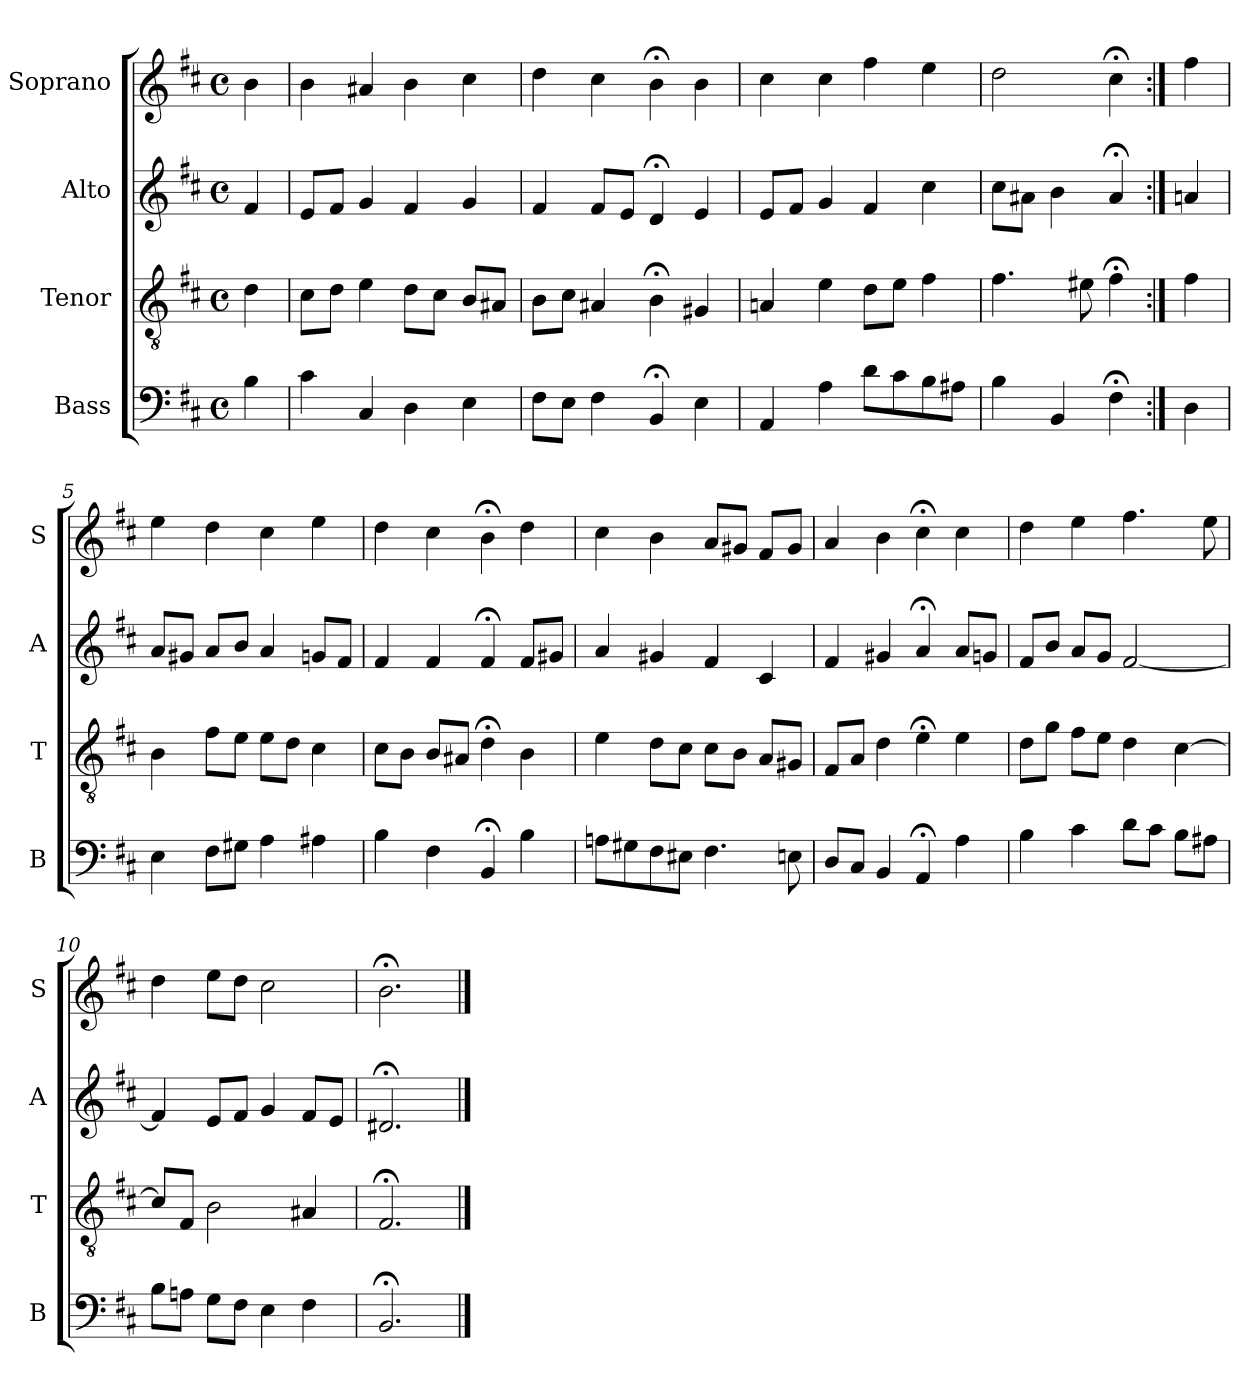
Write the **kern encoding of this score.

**kern	**kern	**kern	**kern
*part4	*part3	*part2	*part1
*staff4	*staff3	*staff2	*staff1
*I"Bass	*I"Tenor	*I"Alto	*I"Soprano
*I'B	*I'T	*I'A	*I'S
*clefF4	*clefGv2	*clefG2	*clefG2
*k[f#c#]	*k[f#c#]	*k[f#c#]	*k[f#c#]
*b:	*b:	*b:	*b:
*M4/4	*M4/4	*M4/4	*M4/4
*met(c)	*met(c)	*met(c)	*met(c)
*MM100	*MM100	*MM100	*MM100
=	=	=	=
4B	4d	4f#	4b
=1	=1	=1	=1
4c#	8c#L	8eL	4b
.	8dJ	8f#J	.
4C#	4e	4g	4a#X
4D	8dL	4f#	4b
.	8c#J	.	.
4E	8BL	4g	4cc#
.	8A#XJ	.	.
=2	=2	=2	=2
8F#L	8BL	4f#	4dd
8EJ	8c#J	.	.
4F#	4A#X	8f#L	4cc#
.	.	8eJ	.
4BB;<	4B;<	4d;<	4b;<
4E	4G#X	4e	4b
=3	=3	=3	=3
4AA	4An	8eL	4cc#
.	.	8f#J	.
4A	4e	4g	4cc#
8dL	8dL	4f#	4ff#
8c#	8eJ	.	.
8B	4f#	4cc#	4ee
8A#XJ	.	.	.
=4	=4	=4	=4
4B	4.f#	8cc#L	2dd
.	.	8a#XJ	.
4BB	.	4b	.
.	8e#X	.	.
4F#;<	4f#;<	4a#;<	4cc#;<
=:|!	=:|!	=:|!	=:|!
4D	4f#	4an	4ff#
=5	=5	=5	=5
4E	4B	8aL	4ee
.	.	8g#XJ	.
8F#L	8f#L	8aL	4dd
8G#XJ	8eJ	8bJ	.
4A	8eL	4a	4cc#
.	8dJ	.	.
4A#X	4c#	8gnL	4ee
.	.	8f#J	.
=6	=6	=6	=6
4B	8c#L	4f#	4dd
.	8BJ	.	.
4F#	8BL	4f#	4cc#
.	8A#XJ	.	.
4BB;<	4d;<	4f#;<	4b;<
4B	4B	8f#L	4dd
.	.	8g#XJ	.
=7	=7	=7	=7
8AnL	4e	4a	4cc#
8G#X	.	.	.
8F#	8dL	4g#X	4b
8E#XJ	8c#J	.	.
4.F#	8c#L	4f#	8aL
.	8BJ	.	8g#XJ
.	8AL	4c#	8f#L
8En	8G#XJ	.	8g#J
=8	=8	=8	=8
8DL	8F#L	4f#	4a
8C#J	8AJ	.	.
4BBi	4di	4g#Xi	4bi
4AA;<	4e;<	4a;<	4cc#;<
4A	4e	8aL	4cc#
.	.	8gnJ	.
=9	=9	=9	=9
4B	8dL	8f#L	4dd
.	8gJ	8bJ	.
4c#	8f#L	8aL	4ee
.	8eJ	8gJ	.
8dL	4d	[2f#	4.ff#
8c#J	.	.	.
8BL	[4c#	.	.
8A#XJ	.	.	8ee
=10	=10	=10	=10
8BL	8c#L]	4f#]	4dd
8AnJ	8F#J	.	.
8GL	2B	8eL	8eeL
8F#J	.	8f#J	8ddJ
4E	.	4g	2cc#
4F#	4A#X	8f#L	.
.	.	8eJ	.
=11	=11	=11	=11
2.BB;<	2.F#;<	2.d#X;<	2.b;<
==	==	==	==
*-	*-	*-	*-
